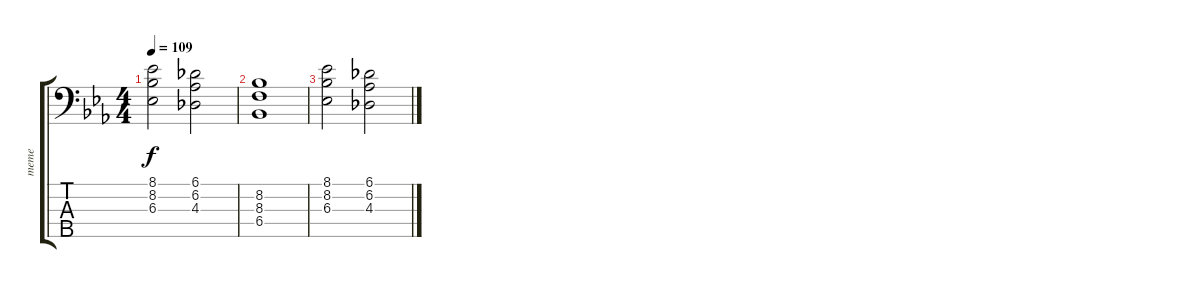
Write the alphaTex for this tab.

\track ("meme" "meme") {instrument slapbass1}
\staff {score tabs}
\tuning (G2 D2 A1 E1 B0) {hide}
\ts (4 4)
\tempo 109
\clef f4
\ks eb
(8.1 8.2 6.3).2{dy f} (6.1 6.2 4.3).2 |
(8.2 8.3 6.4).1 |
(8.1 8.2 6.3).2 (6.1 6.2 4.3).2
